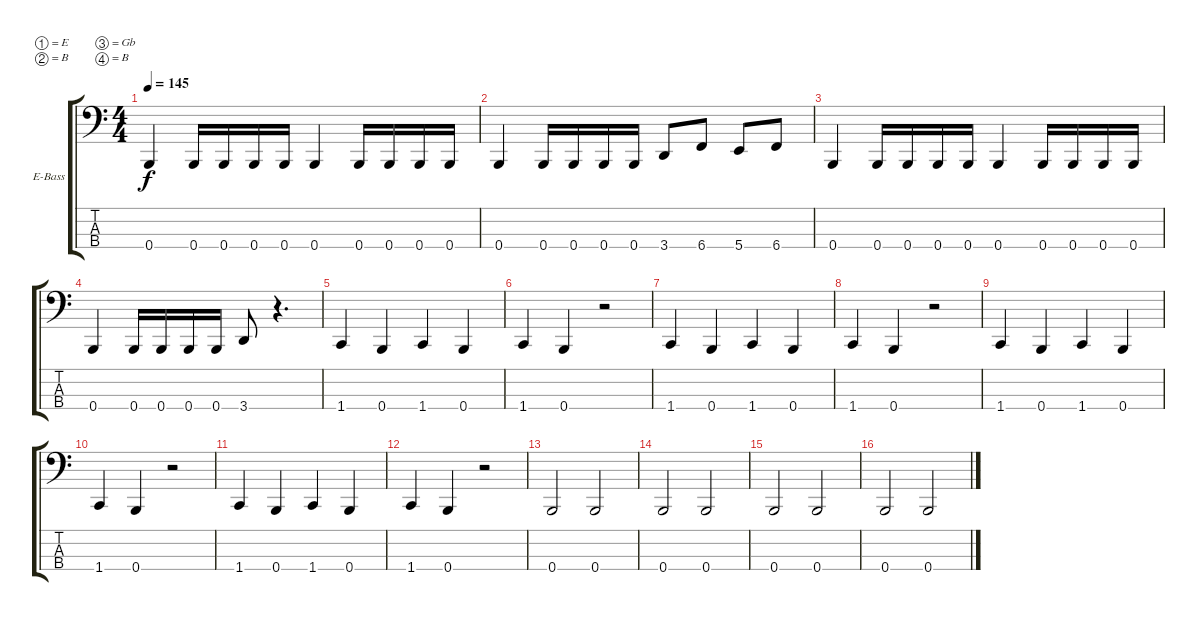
\bracketExtendMode groupsimilarinstruments
\firstSystemTrackNameOrientation horizontal
\otherSystemsTrackNameOrientation horizontal
\track ("Adam Duce" "E-Bass") {instrument electricbasspick}
\staff {score tabs}
\tuning (E2 B1 Gb1 B0)
\ts (4 4)
\tempo 145
\clef f4
\ks c
0.4.4{dy f} 0.4.16 0.4.16 0.4.16 0.4.16 0.4.4 0.4.16 0.4.16 0.4.16 0.4.16 |
0.4.4 0.4.16 0.4.16 0.4.16 0.4.16 3.4.8 6.4.8 5.4.8 6.4.8 |
0.4.4 0.4.16 0.4.16 0.4.16 0.4.16 0.4.4 0.4.16 0.4.16 0.4.16 0.4.16 |
0.4.4 0.4.16 0.4.16 0.4.16 0.4.16 3.4.8 r.4{d} |
1.4.4 0.4.4 1.4.4 0.4.4 |
1.4.4 0.4.4 r.2 |
1.4.4 0.4.4 1.4.4 0.4.4 |
1.4.4 0.4.4 r.2 |
1.4.4 0.4.4 1.4.4 0.4.4 |
1.4.4 0.4.4 r.2 |
1.4.4 0.4.4 1.4.4 0.4.4 |
1.4.4 0.4.4 r.2 |
0.4.2 0.4.2 |
0.4.2 0.4.2 |
0.4.2 0.4.2 |
0.4.2 0.4.2
